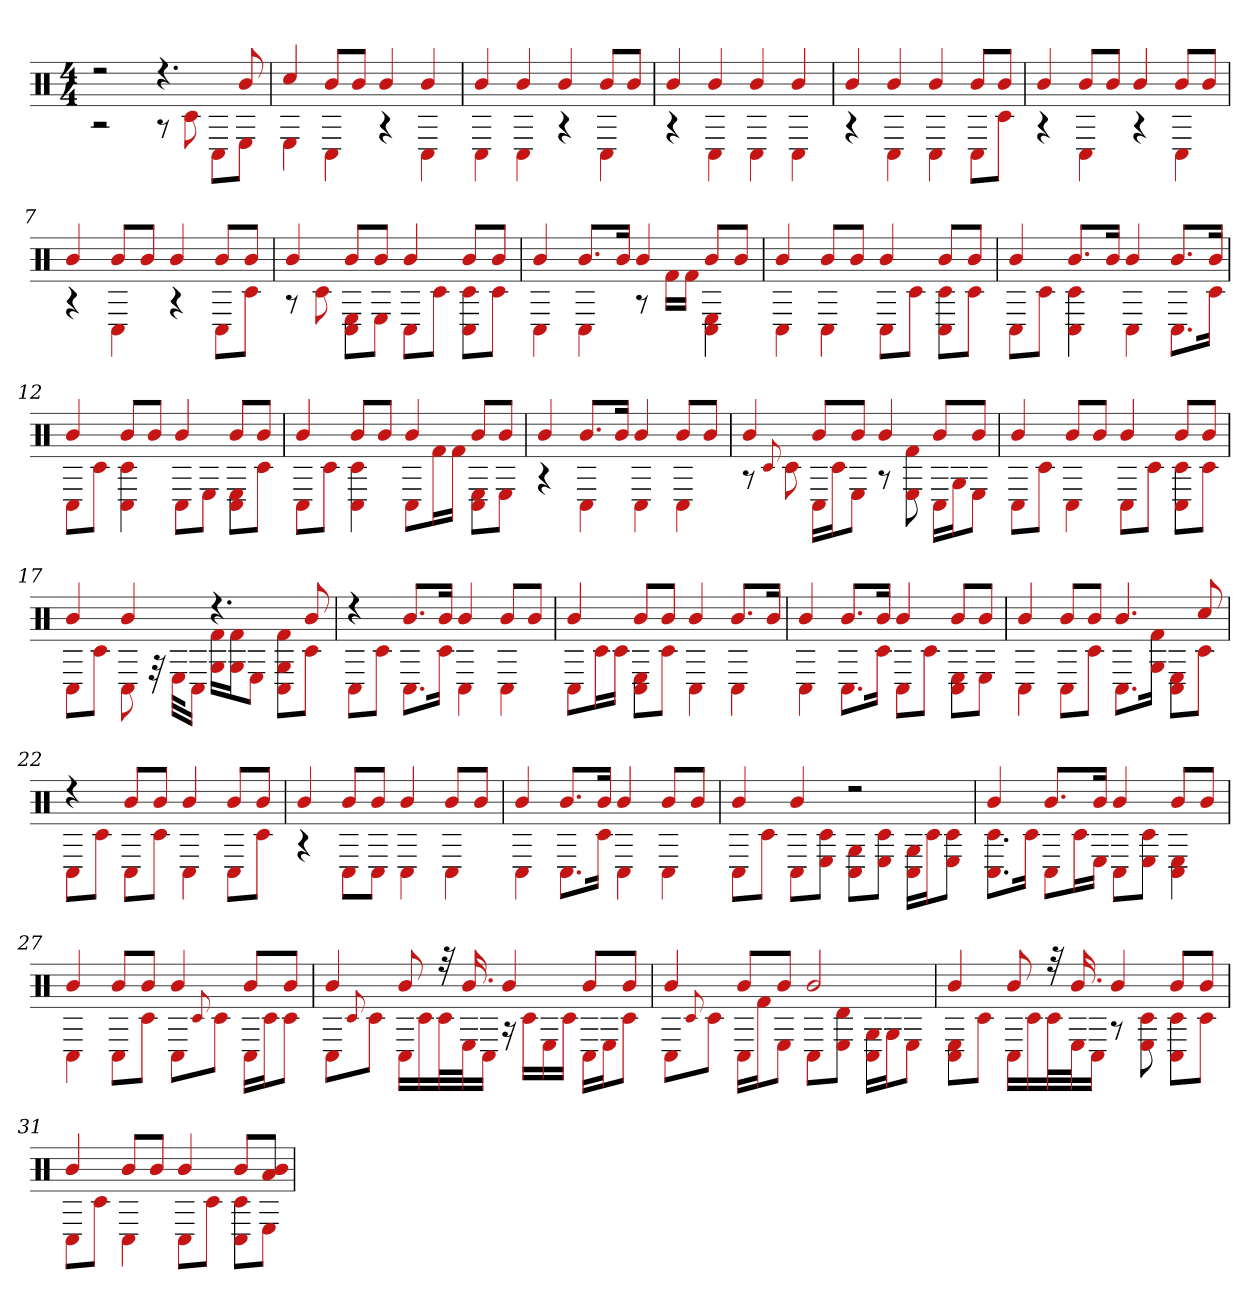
**kern
*part1
*staff1
*clefX
*k[]
*M4/4
=1
*^
2r	2r
4.r	8r
.	8c#
.	8C#L
8b	8EJ
=2	=2
4cc#	4E
8bL	4C#
8bJ	.
4b	4r
4b	4C#
=3	=3
4b	4C#
4b	4C#
4b	4r
8bL	4C#
8bJ	.
=4	=4
4b	4r
4b	4C#
4b	4C#
4b	4C#
=5	=5
4b	4r
4b	4C#
4b	4C#
8bL	8C#L
8bJ	8c#J
=6	=6
4b	4r
8bL	4C#
8bJ	.
4b	4r
8bL	4C#
8bJ	.
=7	=7
4b	4r
8bL	4C#
8bJ	.
4b	4r
8bL	8C#L
8bJ	8c#J
=8	=8
4b	8r
.	8c#
8bL	8E 8C#L
8bJ	8EJ
4b	8C#L
.	8c#J
8bL	8C# 8c#L
8bJ	8c#J
=9	=9
4b	4C#
8.bL	4C#
16bJk	.
4b	8r
.	16f#LL
.	16f#JJ
8bL	4C# 4E
8bJ	.
=10	=10
4b	4C#
8bL	4C#
8bJ	.
4b	8C#L
.	8c#J
8bL	8C# 8c#L
8bJ	8c#J
=11	=11
4b	8C#L
.	8c#J
8.bL	4c# 4C#
16bJk	.
4b	4C#
8.bL	8.C#L
16bJk	16c#Jk
=12	=12
4b	8C#L
.	8c#J
8bL	4C# 4c#
8bJ	.
4b	8C#L
.	8EJ
8bL	8C# 8EL
8bJ	8c#J
=13	=13
4b	8C#L
.	8c#J
8bL	4C# 4c#
8bJ	.
4b	8C#L
.	16f#L
.	16f#JJ
8bL	8C# 8EL
8bJ	8EJ
=14	=14
4b	4r
8.bL	4C#
16bJk	.
4b	4C#
8bL	4C#
8bJ	.
=15	=15
4b	8r
.	8qqc#
.	8c#
8bL	16C#LL
.	16c#J
8bJ	8EJ
4b	8r
.	8f# 8E
8bL	16C#LL
.	16GJ
8bJ	8EJ
=16	=16
4b	8C#L
.	8c#J
8bL	4C#
8bJ	.
4b	8C#L
.	8c#J
8bL	8c# 8C#L
8bJ	8c#J
=17	=17
4b	8C#L
.	8c#J
4b	8C#
.	32r
.	32EKLL
.	16C#JJ
4.r	16G 16f#LL
.	16f# 16GJ
.	8EJ
.	8C# 8f# 8GL
8b	8c#J
=18	=18
4r	8C#L
.	8c#J
8.bL	8.C#L
16bJk	16c#Jk
4b	4C#
8bL	4C#
8bJ	.
=19	=19
4b	8C#L
.	16c#L
.	16c#JJ
8bL	8C# 8EL
8bJ	8c#J
4b	4C#
8.bL	4C#
16bJk	.
=20	=20
4b	4C#
8.bL	8.C#L
16bJk	16c#Jk
4b	8C#L
.	8c#J
8bL	8E 8C#L
8bJ	8EJ
=21	=21
4b	4C#
8bL	8C#L
8bJ	8c#J
4.b	8.C#L
.	16f# 16GJk
.	8C# 8EL
8cc#	8c#J
=22	=22
4r	8C#L
.	8c#J
8bL	8C#L
8bJ	8c#J
4b	4C#
8bL	8C#L
8bJ	8c#J
=23	=23
4b	4r
8bL	8C#L
8bJ	8C#J
4b	4C#
8bL	4C#
8bJ	.
=24	=24
4b	4C#
8.bL	8.C#L
16bJk	16c#Jk
4b	4C#
8bL	4C#
8bJ	.
=25	=25
4b	8C#L
.	8c#J
4b	8C#L
.	8c# 8EJ
2r	8C# 8GL
.	8c# 8EJ
.	16C# 16GLL
.	16c#J
.	8c# 8EJ
=26	=26
4b	8.C# 8.c#L
.	16c#Jk
8.bL	8C#L
.	16c#L
16bJk	16EJJ
4b	8C#L
.	8c# 8EJ
8bL	4C# 4E
8bJ	.
=27	=27
4b	4C#
8bL	8C#L
8bJ	8c#J
4b	8C#L
.	8qqc#
.	8c#J
8bL	16C#LL
.	16c#J
8bJ	8c#J
=28	=28
4b	8C#L
.	8qqc#
.	8c#J
8b	16C#LL
.	16c#
32r	32c#L
16.b	32EJ
.	16C#JJ
4b	16r
.	16c#LL
.	16E
.	16c#JJ
8bL	16C#LL
.	16EJ
8bJ	8c#J
=29	=29
4b	8C#L
.	8qqc#
.	8c#J
8bL	16C#LL
.	16f#J
8bJ	8EJ
2b	8C#L
.	8d 8EJ
.	16C# 16GLL
.	16GJ
.	8EJ
=30	=30
4b	8C# 8EL
.	8c#J
8b	16C#LL
.	16c#
32r	32c#L
16.b	32EJ
.	16C#JJ
4b	8r
.	8c# 8E
8bL	8c# 8C#L
8bJ	8c#J
=31	=31
4b	8C#L
.	8c#J
8bL	4C#
8bJ	.
4b	8C#L
.	8c#J
8bL	8C# 8c#L
8b 8aJ	8EJ
*v	*v
=
*-
